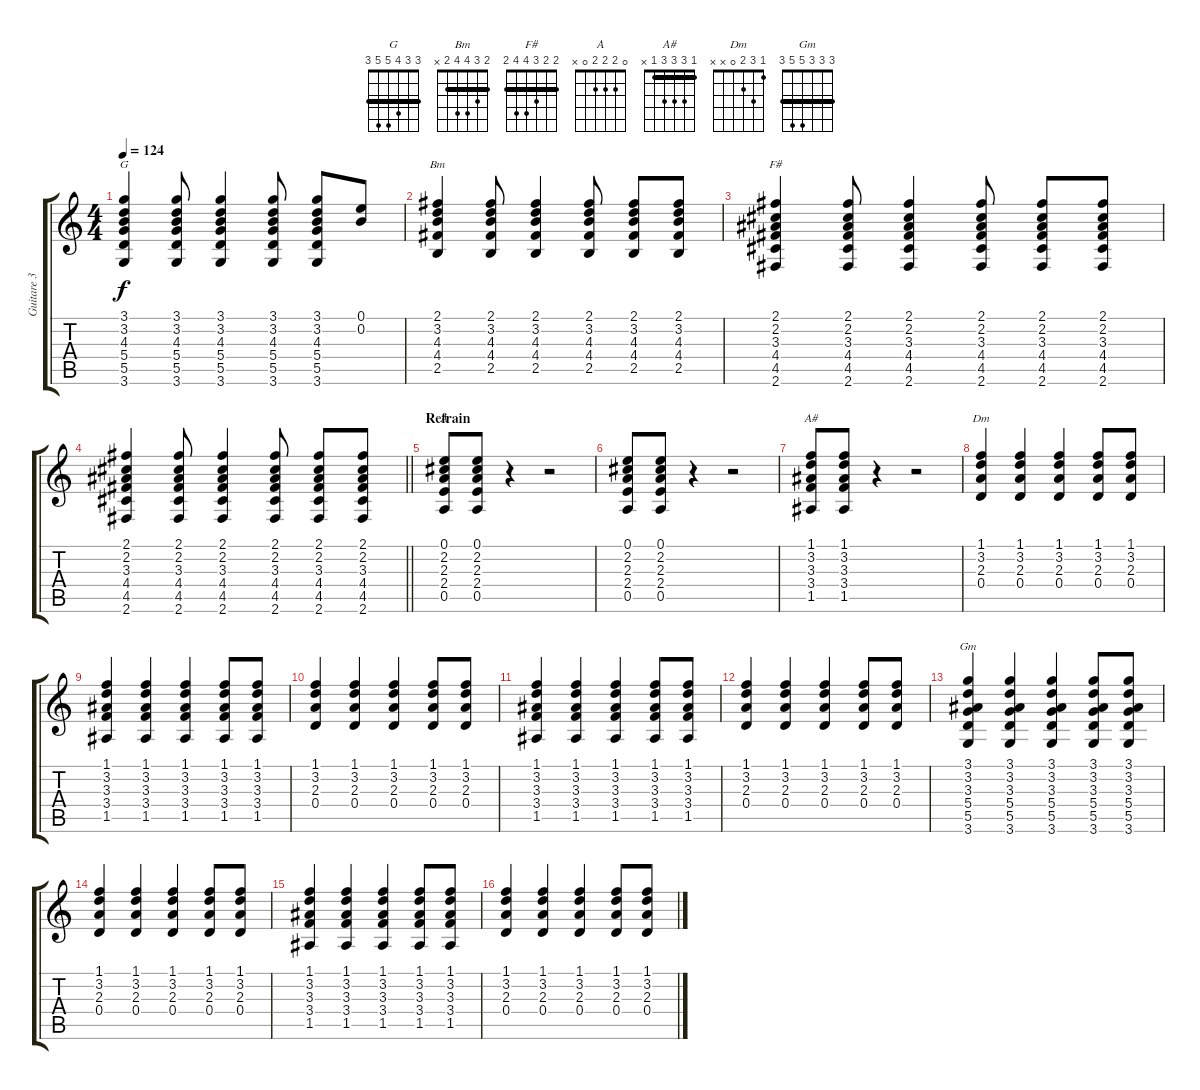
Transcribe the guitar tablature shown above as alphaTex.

\track ("Guitare 3" "Guitare 3") {instrument acousticguitarnylon}
\staff {score tabs}
\tuning (E4 B3 G3 D3 A2 E2) {hide}
\chord ("G" 3 3 4 5 5 3) {barre 3}
\chord ("Bm" 2 3 4 4 2 x) {barre 2}
\chord ("F#" 2 2 3 4 4 2) {barre 2}
\chord ("A" 0 2 2 2 0 x)
\chord ("A#" 1 3 3 3 1 x) {barre 1}
\chord ("Dm" 1 3 2 0 x x)
\chord ("Gm" 3 3 3 5 5 3) {barre 3}
\ts (4 4)
\tempo 124
\clef g2
\ks c
(3.1 3.2 4.3 5.4 5.5 3.6).4{ch "G" dy f} (3.1 3.2 4.3 5.4 5.5 3.6).8 (3.1 3.2 4.3 5.4 5.5 3.6).4 (3.1 3.2 4.3 5.4 5.5 3.6).8 (3.1 3.2 4.3 5.4 5.5 3.6).8 (0.1 0.2).8 |
(2.1 3.2 4.3 4.4 2.5).4{ch "Bm"} (2.1 3.2 4.3 4.4 2.5).8 (2.1 3.2 4.3 4.4 2.5).4 (2.1 3.2 4.3 4.4 2.5).8 (2.1 3.2 4.3 4.4 2.5).8 (2.1 3.2 4.3 4.4 2.5).8 |
(2.1 2.2 3.3 4.4 4.5 2.6).4{ch "F#"} (2.1 2.2 3.3 4.4 4.5 2.6).8 (2.1 2.2 3.3 4.4 4.5 2.6).4 (2.1 2.2 3.3 4.4 4.5 2.6).8 (2.1 2.2 3.3 4.4 4.5 2.6).8 (2.1 2.2 3.3 4.4 4.5 2.6).8 |
\barLineRight lightlight
(2.1 2.2 3.3 4.4 4.5 2.6).4 (2.1 2.2 3.3 4.4 4.5 2.6).8 (2.1 2.2 3.3 4.4 4.5 2.6).4 (2.1 2.2 3.3 4.4 4.5 2.6).8 (2.1 2.2 3.3 4.4 4.5 2.6).8 (2.1 2.2 3.3 4.4 4.5 2.6).8 |
\section ("" "Refrain")
(0.1 2.2 2.3 2.4 0.5).8{ch "A"} (0.1 2.2 2.3 2.4 0.5).8 r.4 r.2 |
(0.1 2.2 2.3 2.4 0.5).8 (0.1 2.2 2.3 2.4 0.5).8 r.4 r.2 |
(1.1 3.2 3.3 3.4 1.5).8{ch "A#"} (1.1 3.2 3.3 3.4 1.5).8 r.4 r.2 |
(1.1 3.2 2.3 0.4).4{ch "Dm" volume 12} (1.1 3.2 2.3 0.4).4 (1.1 3.2 2.3 0.4).4 (1.1 3.2 2.3 0.4).8 (1.1 3.2 2.3 0.4).8 |
(1.1 3.2 3.3 3.4 1.5).4 (1.1 3.2 3.3 3.4 1.5).4 (1.1 3.2 3.3 3.4 1.5).4 (1.1 3.2 3.3 3.4 1.5).8 (1.1 3.2 3.3 3.4 1.5).8 |
(1.1 3.2 2.3 0.4).4 (1.1 3.2 2.3 0.4).4 (1.1 3.2 2.3 0.4).4 (1.1 3.2 2.3 0.4).8 (1.1 3.2 2.3 0.4).8 |
(1.1 3.2 3.3 3.4 1.5).4 (1.1 3.2 3.3 3.4 1.5).4 (1.1 3.2 3.3 3.4 1.5).4 (1.1 3.2 3.3 3.4 1.5).8 (1.1 3.2 3.3 3.4 1.5).8 |
(1.1 3.2 2.3 0.4).4 (1.1 3.2 2.3 0.4).4 (1.1 3.2 2.3 0.4).4 (1.1 3.2 2.3 0.4).8 (1.1 3.2 2.3 0.4).8 |
(3.1 3.2 3.3 5.4 5.5 3.6).4{ch "Gm"} (3.1 3.2 3.3 5.4 5.5 3.6).4 (3.1 3.2 3.3 5.4 5.5 3.6).4 (3.1 3.2 3.3 5.4 5.5 3.6).8 (3.1 3.2 3.3 5.4 5.5 3.6).8 |
(1.1 3.2 2.3 0.4).4 (1.1 3.2 2.3 0.4).4 (1.1 3.2 2.3 0.4).4 (1.1 3.2 2.3 0.4).8 (1.1 3.2 2.3 0.4).8 |
(1.1 3.2 3.3 3.4 1.5).4 (1.1 3.2 3.3 3.4 1.5).4 (1.1 3.2 3.3 3.4 1.5).4 (1.1 3.2 3.3 3.4 1.5).8 (1.1 3.2 3.3 3.4 1.5).8 |
(1.1 3.2 2.3 0.4).4 (1.1 3.2 2.3 0.4).4 (1.1 3.2 2.3 0.4).4 (1.1 3.2 2.3 0.4).8 (1.1 3.2 2.3 0.4).8
